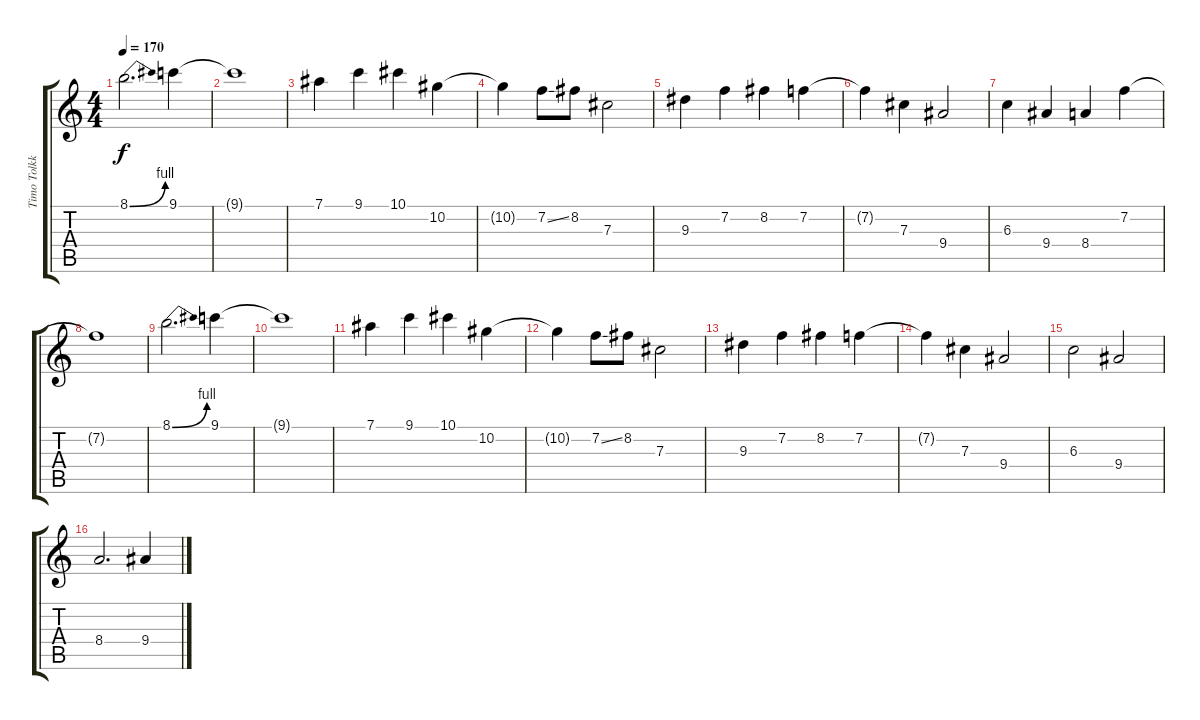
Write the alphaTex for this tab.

\track ("Timo Tolkki" "Timo Tolkk") {instrument overdrivenguitar}
\staff {score tabs}
\tuning (Eb4 Bb3 Gb3 Db3 Ab2 Eb2) {hide}
\ts (4 4)
\tempo 170
\clef g2
\ks c
8.1{be (bend 0 0 60 4)}.2{d dy f} 9.1.4 |
9.1{t}.1 |
7.1.4 9.1.4 10.1.4 10.2.4 |
10.2{t}.4 7.2{ss}.8 8.2.8 7.3.2 |
9.3.4 7.2.4 8.2.4 7.2.4 |
7.2{t}.4 7.3.4 9.4.2 |
6.3.4 9.4.4 8.4.4 7.2.4 |
7.2{t}.1 |
8.1{be (bend 0 0 60 4)}.2{d} 9.1.4 |
9.1{t}.1 |
7.1.4 9.1.4 10.1.4 10.2.4 |
10.2{t}.4 7.2{ss}.8 8.2.8 7.3.2 |
9.3.4 7.2.4 8.2.4 7.2.4 |
7.2{t}.4 7.3.4 9.4.2 |
6.3.2 9.4.2 |
8.4.2{d} 9.4.4
